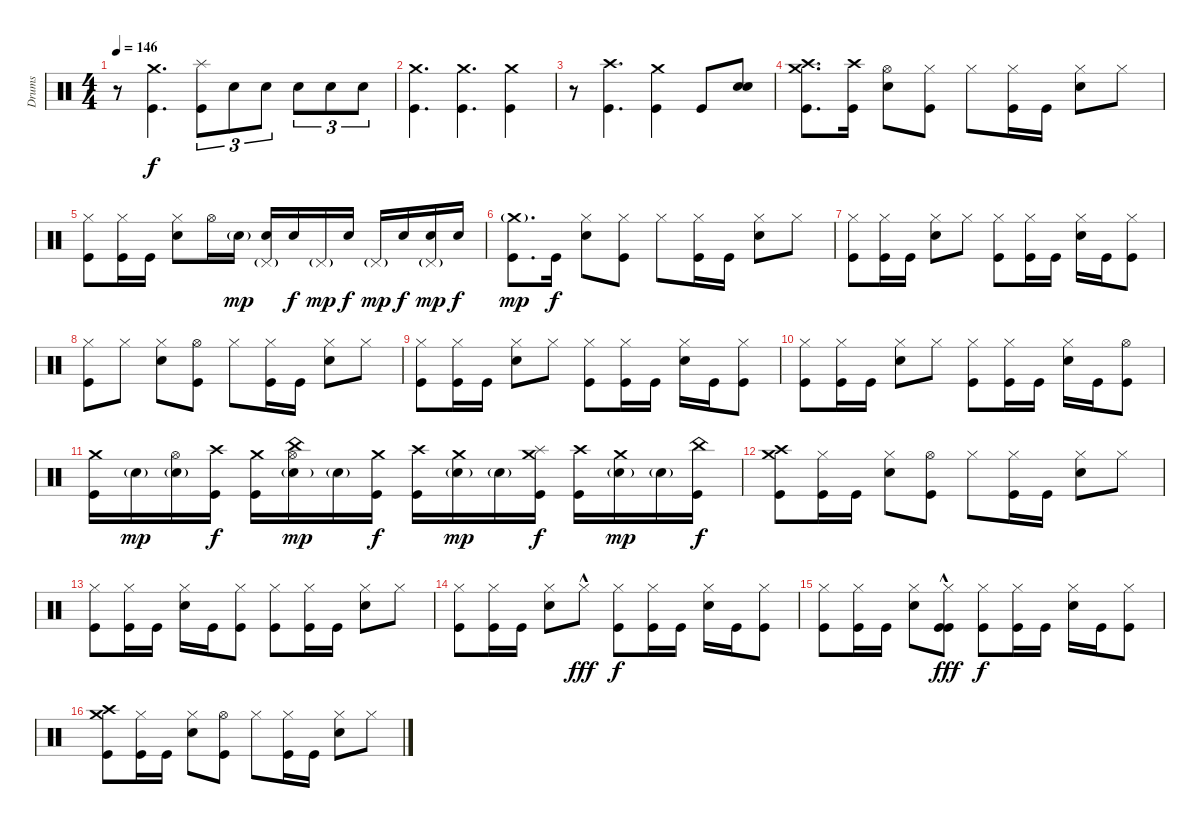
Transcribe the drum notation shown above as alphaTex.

\track ("Drums" "Drums") {instrument percussion}
\staff {score}
\articulation defaults
\ts (4 4)
\tempo 146
\clef neutral
\ks c
r.8{dy f} ("Crash medium (hit)" "Kick (hit)").4{d} ("Splash (hit)" "Kick (hit)").8{tu (3 2)} "Electric Snare (hit)".8{tu (3 2)} "Electric Snare (hit)".8{tu (3 2)} "Electric Snare (hit)".8{tu (3 2)} "Electric Snare (hit)".8{tu (3 2)} "Electric Snare (hit)".8{tu (3 2)} |
("Crash medium (hit)" "Kick (hit)").4{d} ("Crash medium (hit)" "Kick (hit)").4{d} ("Crash medium (hit)" "Kick (hit)").4 |
r.8 ("Crash high (hit)" "Kick (hit)").4{d} ("Crash medium (hit)" "Kick (hit)").4 "Kick (hit)".8 ("Electric Snare (hit)" "Electric Snare (hit)").8 |
("Crash medium (hit)" "Crash high (hit)" "Kick (hit)").8{d} ("Crash high (hit)" "Kick (hit)").16 ("Hi-Hat (open)" "Electric Snare (hit)").8 ("Hi-Hat (closed)" "Kick (hit)").8 "Hi-Hat (closed)".8 ("Hi-Hat (closed)" "Kick (hit)").16 "Kick (hit)".16 ("Hi-Hat (closed)" "Electric Snare (hit)").8 "Hi-Hat (closed)".8 |
("Hi-Hat (closed)" "Kick (hit)").8 ("Hi-Hat (closed)" "Kick (hit)").16 "Kick (hit)".16 ("Hi-Hat (closed)" "Electric Snare (hit)").8 "Hi-Hat (open)".16 "Electric Snare (hit)"{g}.16{dy mp} ("Pedal Hi-Hat (hit)"{g} "Electric Snare (hit)").16 "Electric Snare (hit)".16{dy f} "Pedal Hi-Hat (hit)"{g}.16{dy mp} "Electric Snare (hit)".16{dy f} "Pedal Hi-Hat (hit)"{g}.16{dy mp} "Electric Snare (hit)".16{dy f} ("Pedal Hi-Hat (hit)"{g} "Electric Snare (hit)").16{dy mp} "Electric Snare (hit)".16{dy f} |
("Crash medium (hit)"{g} "Kick (hit)").8{d dy mp} "Kick (hit)".16{dy f} ("Hi-Hat (closed)" "Electric Snare (hit)").8 ("Hi-Hat (closed)" "Kick (hit)").8 "Hi-Hat (closed)".8 ("Hi-Hat (closed)" "Kick (hit)").16 "Kick (hit)".16 ("Hi-Hat (closed)" "Electric Snare (hit)").8 "Hi-Hat (closed)".8 |
("Hi-Hat (closed)" "Kick (hit)").8 ("Hi-Hat (closed)" "Kick (hit)").16 "Kick (hit)".16 ("Hi-Hat (closed)" "Electric Snare (hit)").8 "Hi-Hat (closed)".8 ("Hi-Hat (closed)" "Kick (hit)").8 ("Hi-Hat (closed)" "Kick (hit)").16 "Kick (hit)".16 ("Hi-Hat (closed)" "Electric Snare (hit)").16 "Kick (hit)".16 ("Hi-Hat (closed)" "Kick (hit)").8 |
("Hi-Hat (closed)" "Kick (hit)").8 "Hi-Hat (closed)".8 ("Hi-Hat (closed)" "Electric Snare (hit)").8 ("Hi-Hat (open)" "Kick (hit)").8 "Hi-Hat (closed)".8 ("Hi-Hat (closed)" "Kick (hit)").16 "Kick (hit)".16 ("Hi-Hat (closed)" "Electric Snare (hit)").8 "Hi-Hat (closed)".8 |
("Hi-Hat (closed)" "Kick (hit)").8 ("Hi-Hat (closed)" "Kick (hit)").16 "Kick (hit)".16 ("Hi-Hat (closed)" "Electric Snare (hit)").8 "Hi-Hat (closed)".8 ("Hi-Hat (closed)" "Kick (hit)").8 ("Hi-Hat (closed)" "Kick (hit)").16 "Kick (hit)".16 ("Hi-Hat (closed)" "Electric Snare (hit)").16 "Kick (hit)".16 ("Hi-Hat (closed)" "Kick (hit)").8 |
("Hi-Hat (closed)" "Kick (hit)").8 ("Hi-Hat (closed)" "Kick (hit)").16 "Kick (hit)".16 ("Hi-Hat (closed)" "Electric Snare (hit)").8 "Hi-Hat (closed)".8 ("Hi-Hat (closed)" "Kick (hit)").8 ("Hi-Hat (closed)" "Kick (hit)").16 "Kick (hit)".16 ("Hi-Hat (closed)" "Electric Snare (hit)").16 "Kick (hit)".16 ("Hi-Hat (open)" "Kick (hit)").8 |
("Crash medium (hit)" "Kick (hit)").16 "Electric Snare (hit)"{g}.16{dy mp} ("Hi-Hat (open)" "Electric Snare (hit)"{g}).16 ("Crash high (hit)" "Kick (hit)").16{dy f} ("Crash medium (hit)" "Kick (hit)").16 ("China (hit)" "Hi-Hat (open)" "Electric Snare (hit)"{g}).16{dy mp} "Electric Snare (hit)"{g}.16 ("Crash medium (hit)" "Kick (hit)").16{dy f} ("Crash high (hit)" "Kick (hit)").16 ("Crash medium (hit)" "Electric Snare (hit)"{g}).16{dy mp} "Electric Snare (hit)"{g}.16 ("Crash medium (hit)" "Splash (hit)" "Kick (hit)").16{dy f} ("Crash high (hit)" "Kick (hit)").16 ("Crash medium (hit)" "Electric Snare (hit)"{g}).16{dy mp} "Electric Snare (hit)"{g}.16 ("China (hit)" "Kick (hit)").16{dy f} |
("Crash medium (hit)" "Crash high (hit)" "Kick (hit)").8 ("Hi-Hat (closed)" "Kick (hit)").16 "Kick (hit)".16 ("Hi-Hat (closed)" "Electric Snare (hit)").8 ("Hi-Hat (open)" "Kick (hit)").8 "Hi-Hat (closed)".8 ("Hi-Hat (closed)" "Kick (hit)").16 "Kick (hit)".16 ("Hi-Hat (closed)" "Electric Snare (hit)").8 "Hi-Hat (closed)".8 |
("Hi-Hat (closed)" "Kick (hit)").8 ("Hi-Hat (closed)" "Kick (hit)").16 "Kick (hit)".16 ("Hi-Hat (closed)" "Electric Snare (hit)").16 "Kick (hit)".16 ("Hi-Hat (closed)" "Kick (hit)").8 ("Hi-Hat (closed)" "Kick (hit)").8 ("Hi-Hat (closed)" "Kick (hit)").16 "Kick (hit)".16 ("Hi-Hat (closed)" "Electric Snare (hit)").8 "Hi-Hat (closed)".8 |
("Hi-Hat (closed)" "Kick (hit)").8 ("Hi-Hat (closed)" "Kick (hit)").16 "Kick (hit)".16 ("Hi-Hat (closed)" "Electric Snare (hit)").8 "Hi-Hat (closed)"{hac}.8{dy fff} ("Hi-Hat (closed)" "Kick (hit)").8{dy f} ("Hi-Hat (closed)" "Kick (hit)").16 "Kick (hit)".16 ("Hi-Hat (closed)" "Electric Snare (hit)").16 "Kick (hit)".16 ("Hi-Hat (closed)" "Kick (hit)").8 |
("Hi-Hat (closed)" "Kick (hit)").8 ("Hi-Hat (closed)" "Kick (hit)").16 "Kick (hit)".16 ("Hi-Hat (closed)" "Electric Snare (hit)").8 ("Hi-Hat (closed)"{hac} "Kick (hit)"{hac} "Kick (hit)"{hac}).8{dy fff} ("Hi-Hat (closed)" "Kick (hit)").8{dy f} ("Hi-Hat (closed)" "Kick (hit)").16 "Kick (hit)".16 ("Hi-Hat (closed)" "Electric Snare (hit)").16 "Kick (hit)".16 ("Hi-Hat (closed)" "Kick (hit)").8 |
("Crash medium (hit)" "Crash high (hit)" "Kick (hit)").8 ("Hi-Hat (closed)" "Kick (hit)").16 "Kick (hit)".16 ("Hi-Hat (closed)" "Electric Snare (hit)").8 ("Hi-Hat (open)" "Kick (hit)").8 "Hi-Hat (closed)".8 ("Hi-Hat (closed)" "Kick (hit)").16 "Kick (hit)".16 ("Hi-Hat (closed)" "Electric Snare (hit)").8 "Hi-Hat (closed)".8
